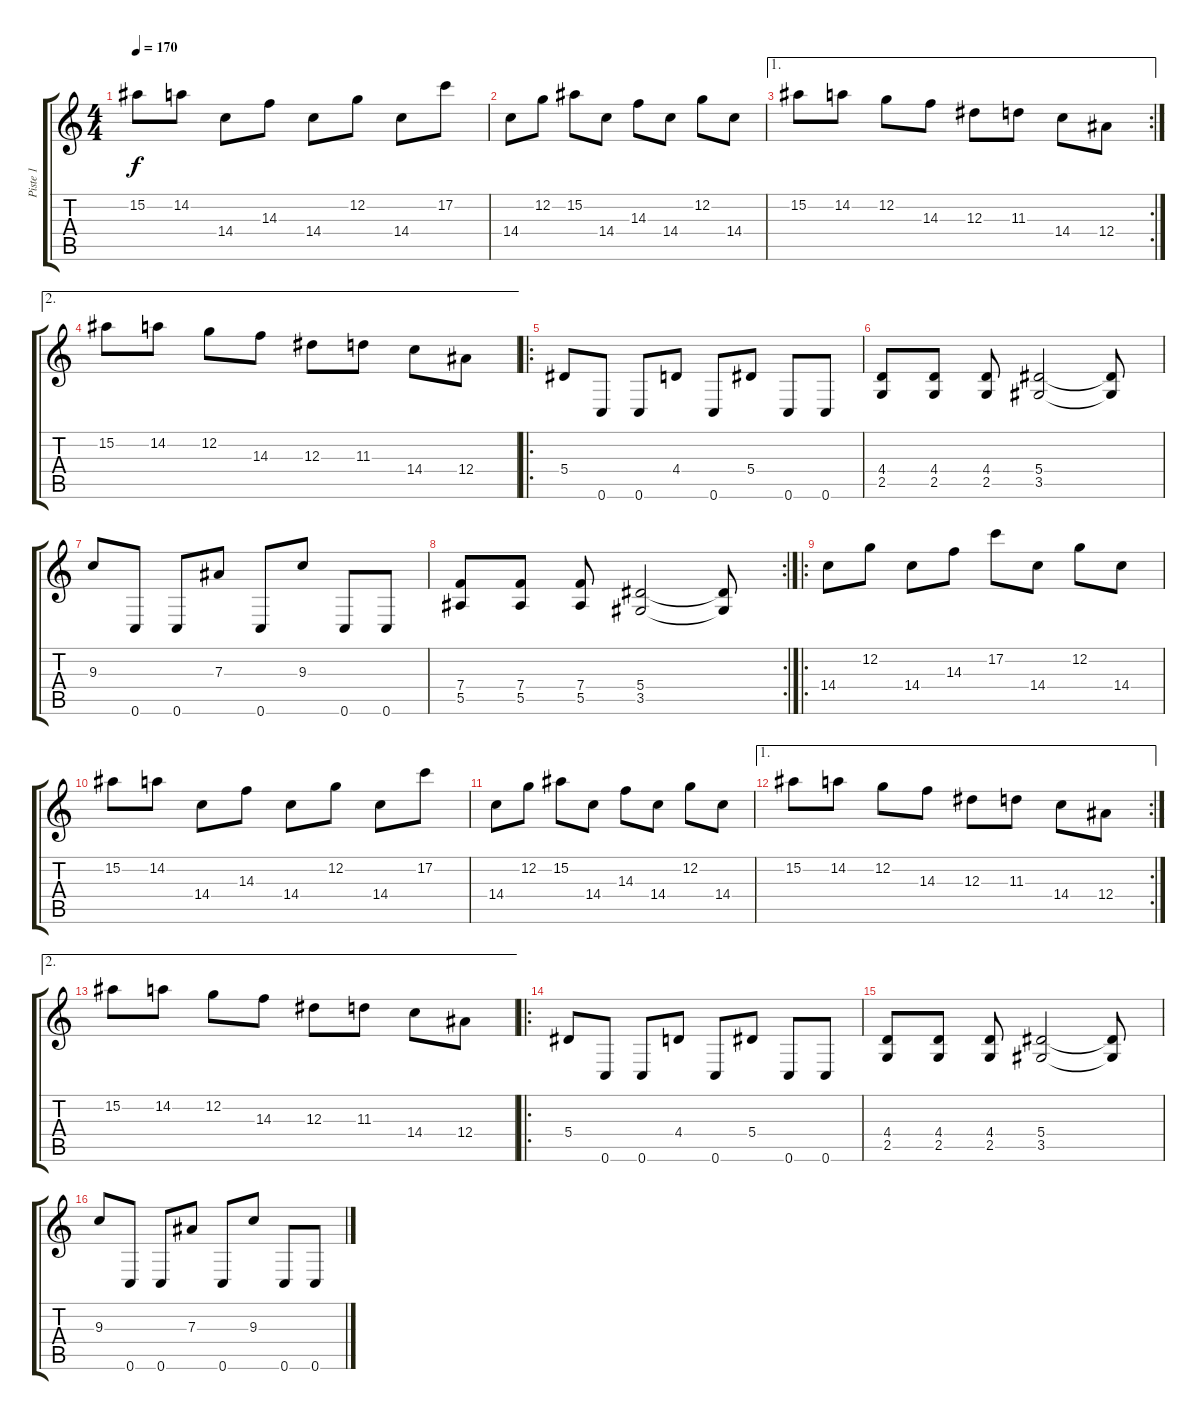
\track ("Piste 1" "Piste 1") {instrument distortionguitar}
\staff {score tabs}
\tuning (C4 G3 Eb3 Bb2 F2 C2) {hide}
\ts (4 4)
\tempo 170
\clef g2
\ks c
15.2.8{dy f} 14.2.8 14.4.8 14.3.8 14.4.8 12.2.8 14.4.8 17.2.8 |
14.4.8 12.2.8 15.2.8 14.4.8 14.3.8 14.4.8 12.2.8 14.4.8 |
\ae 1
\rc 2
15.2.8 14.2.8 12.2.8 14.3.8 12.3.8 11.3.8 14.4.8 12.4.8 |
\ae 2
15.2.8 14.2.8 12.2.8 14.3.8 12.3.8 11.3.8 14.4.8 12.4.8 |
\ro
5.4.8 0.6.8 0.6.8 4.4.8 0.6.8 5.4.8 0.6.8 0.6.8 |
(4.4 2.5).8 (4.4 2.5).8 (4.4 2.5).8 (5.4 3.5).2 (5.4{t} 3.5{t}).8 |
9.3.8 0.6.8 0.6.8 7.3.8 0.6.8 9.3.8 0.6.8 0.6.8 |
\rc 2
(7.4 5.5).8 (7.4 5.5).8 (7.4 5.5).8 (5.4 3.5).2 (5.4{t} 3.5{t}).8 |
\ro
14.4.8 12.2.8 14.4.8 14.3.8 17.2.8 14.4.8 12.2.8 14.4.8 |
15.2.8 14.2.8 14.4.8 14.3.8 14.4.8 12.2.8 14.4.8 17.2.8 |
14.4.8 12.2.8 15.2.8 14.4.8 14.3.8 14.4.8 12.2.8 14.4.8 |
\ae 1
\rc 2
15.2.8 14.2.8 12.2.8 14.3.8 12.3.8 11.3.8 14.4.8 12.4.8 |
\ae 2
15.2.8 14.2.8 12.2.8 14.3.8 12.3.8 11.3.8 14.4.8 12.4.8 |
\ro
5.4.8 0.6.8 0.6.8 4.4.8 0.6.8 5.4.8 0.6.8 0.6.8 |
(4.4 2.5).8 (4.4 2.5).8 (4.4 2.5).8 (5.4 3.5).2 (5.4{t} 3.5{t}).8 |
9.3.8 0.6.8 0.6.8 7.3.8 0.6.8 9.3.8 0.6.8 0.6.8
